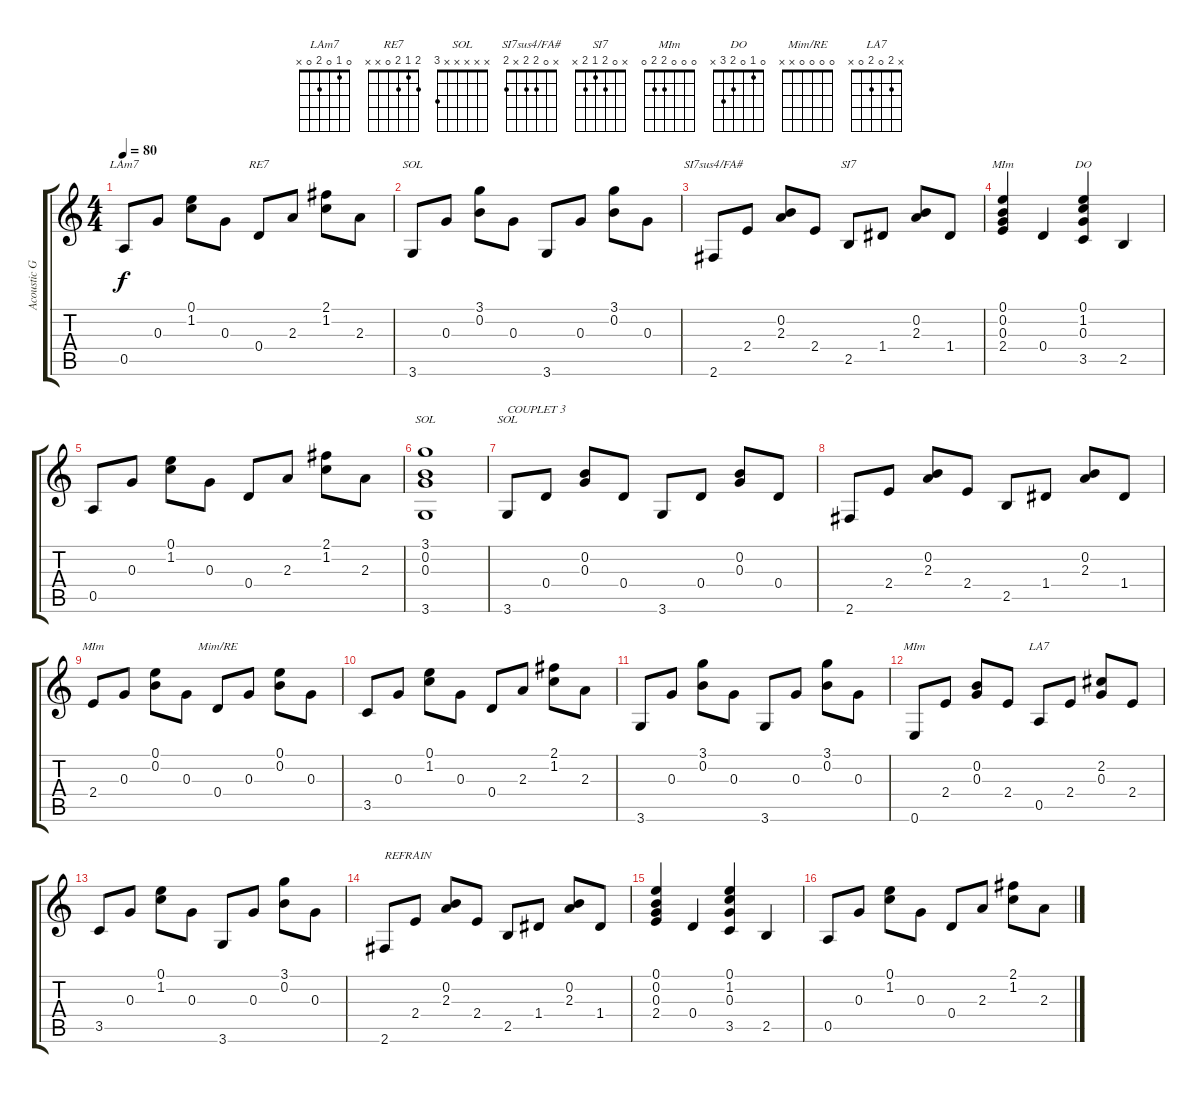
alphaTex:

\track ("Acoustic Guitar" "Acoustic G") {instrument acousticguitarnylon}
\staff {score tabs}
\tuning (E4 B3 G3 D3 A2 E2) {hide}
\chord ("LAm7" 0 1 0 2 0 x)
\chord ("RE7" 2 1 2 0 x x)
\chord ("SOL" 3 0 0 0 x 3)
\chord ("SI7sus4/FA#" x 0 2 2 x 2)
\chord ("SI7" x 0 2 1 2 x)
\chord ("MIm" 0 0 0 2 2 x)
\chord ("DO" 0 1 0 2 3 x)
\chord ("SOL" 3 0 0 x x 3)
\chord ("SOL" x x x x x 3)
\chord ("Mim" 0 0 0 2 2 x)
\chord ("Mim/RE" 0 0 0 0 x x)
\chord ("MIm" 0 0 0 2 2 0)
\chord ("LA7" x 2 0 2 0 x)
\ts (4 4)
\tempo 80
\clef g2
\ks c
0.5.8{ch "LAm7" dy f} 0.3.8 (0.1 1.2).8 0.3.8 0.4.8{ch "RE7"} 2.3.8 (2.1 1.2).8 2.3.8 |
3.6.8{ch "SOL"} 0.3.8 (3.1 0.2).8 0.3.8 3.6.8 0.3.8 (3.1 0.2).8 0.3.8 |
2.6.8{ch "SI7sus4/FA#"} 2.4.8 (0.2 2.3).8 2.4.8 2.5.8{ch "SI7"} 1.4.8 (0.2 2.3).8 1.4.8 |
(0.1 0.2 0.3 2.4).4{ch "MIm"} 0.4.4 (0.1 1.2 0.3 3.5).4{ch "DO"} 2.5.4 |
0.5.8 0.3.8 (0.1 1.2).8 0.3.8 0.4.8 2.3.8 (2.1 1.2).8 2.3.8 |
(3.1 0.2 0.3 3.6).1{ch "SOL"} |
3.6.8{ch "SOL" txt "COUPLET 3"} 0.4.8 (0.2 0.3).8 0.4.8 3.6.8 0.4.8 (0.2 0.3).8 0.4.8 |
2.6.8 2.4.8 (0.2 2.3).8 2.4.8 2.5.8 1.4.8 (0.2 2.3).8 1.4.8 |
2.4.8{ch "Mim"} 0.3.8 (0.1 0.2).8 0.3.8 0.4.8{ch "Mim/RE"} 0.3.8 (0.1 0.2).8 0.3.8 |
3.5.8 0.3.8 (0.1 1.2).8 0.3.8 0.4.8 2.3.8 (2.1 1.2).8 2.3.8 |
3.6.8 0.3.8 (3.1 0.2).8 0.3.8 3.6.8 0.3.8 (3.1 0.2).8 0.3.8 |
0.6.8{ch "MIm"} 2.4.8 (0.2 0.3).8 2.4.8 0.5.8{ch "LA7"} 2.4.8 (2.2 0.3).8 2.4.8 |
3.5.8 0.3.8 (0.1 1.2).8 0.3.8 3.6.8 0.3.8 (3.1 0.2).8 0.3.8 |
2.6.8{txt "REFRAIN"} 2.4.8 (0.2 2.3).8 2.4.8 2.5.8 1.4.8 (0.2 2.3).8 1.4.8 |
(0.1 0.2 0.3 2.4).4 0.4.4 (0.1 1.2 0.3 3.5).4 2.5.4 |
0.5.8 0.3.8 (0.1 1.2).8 0.3.8 0.4.8 2.3.8 (2.1 1.2).8 2.3.8
